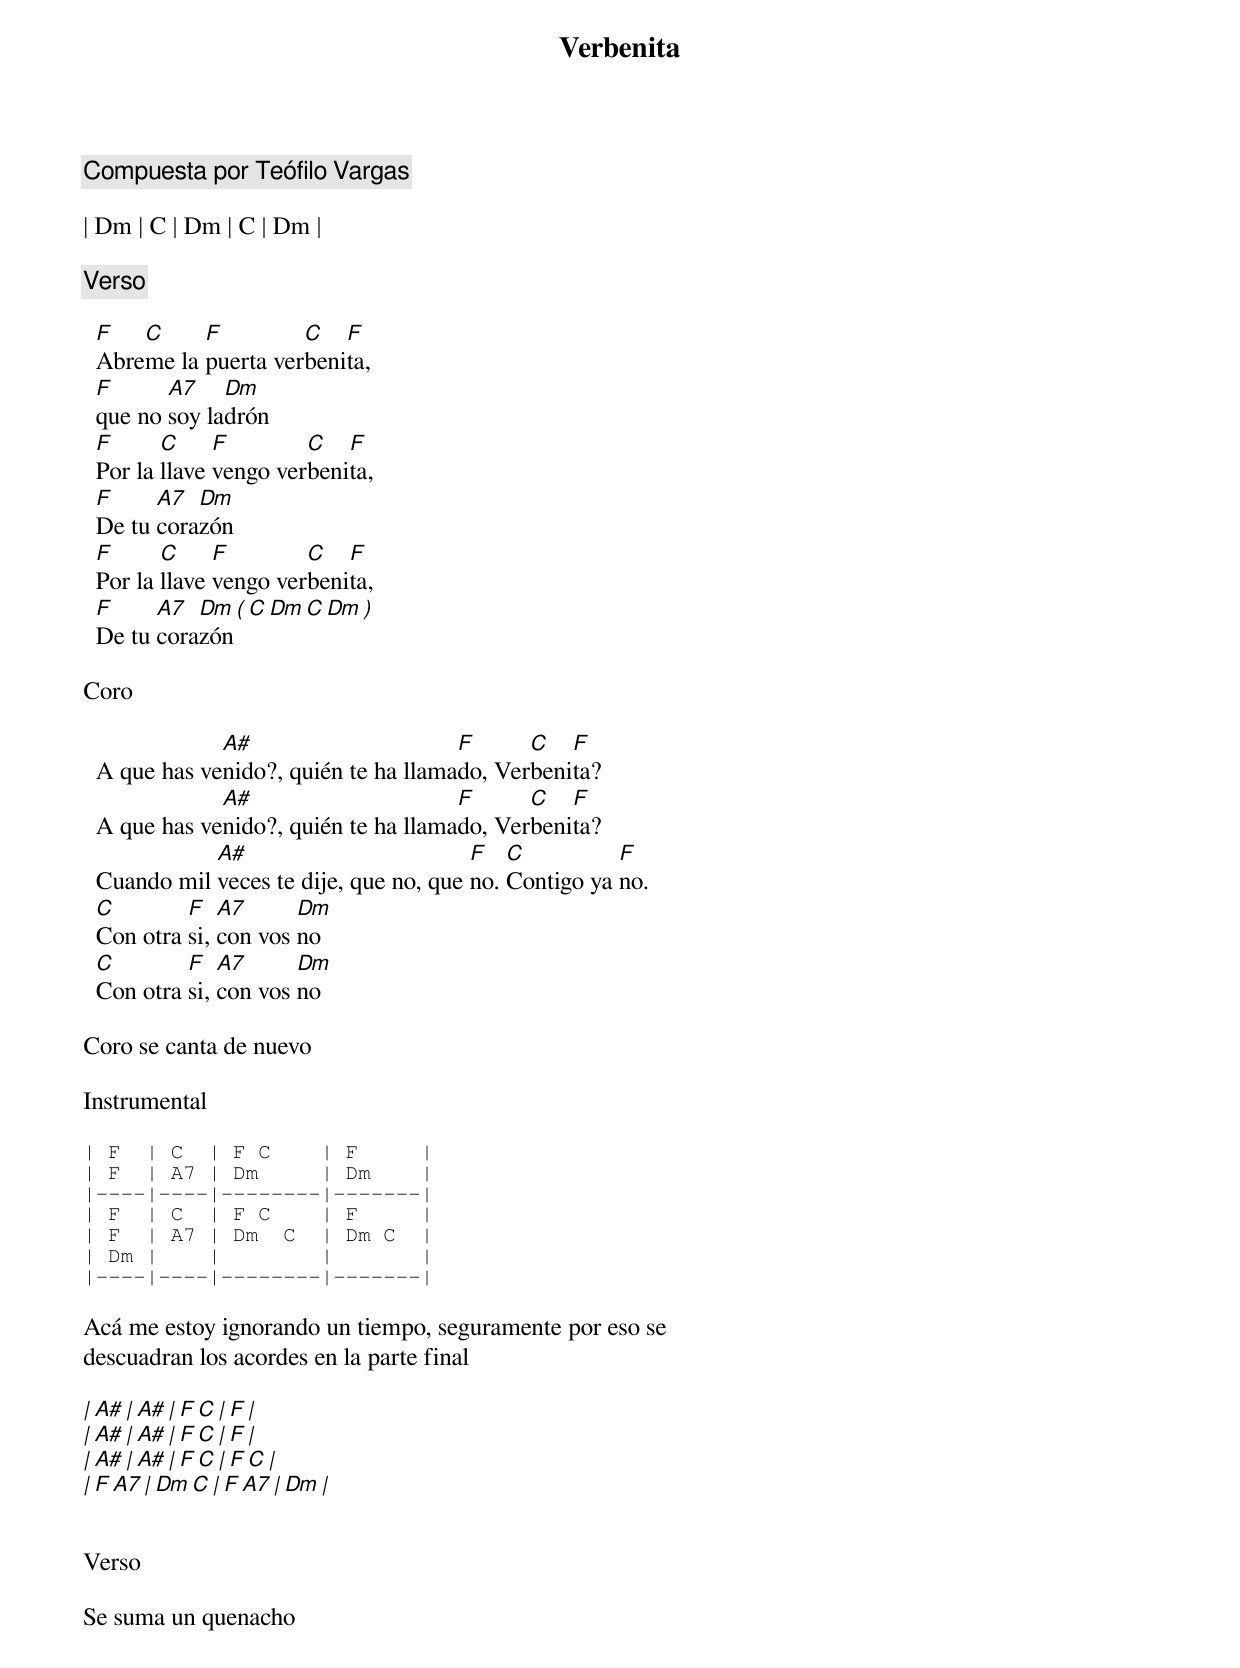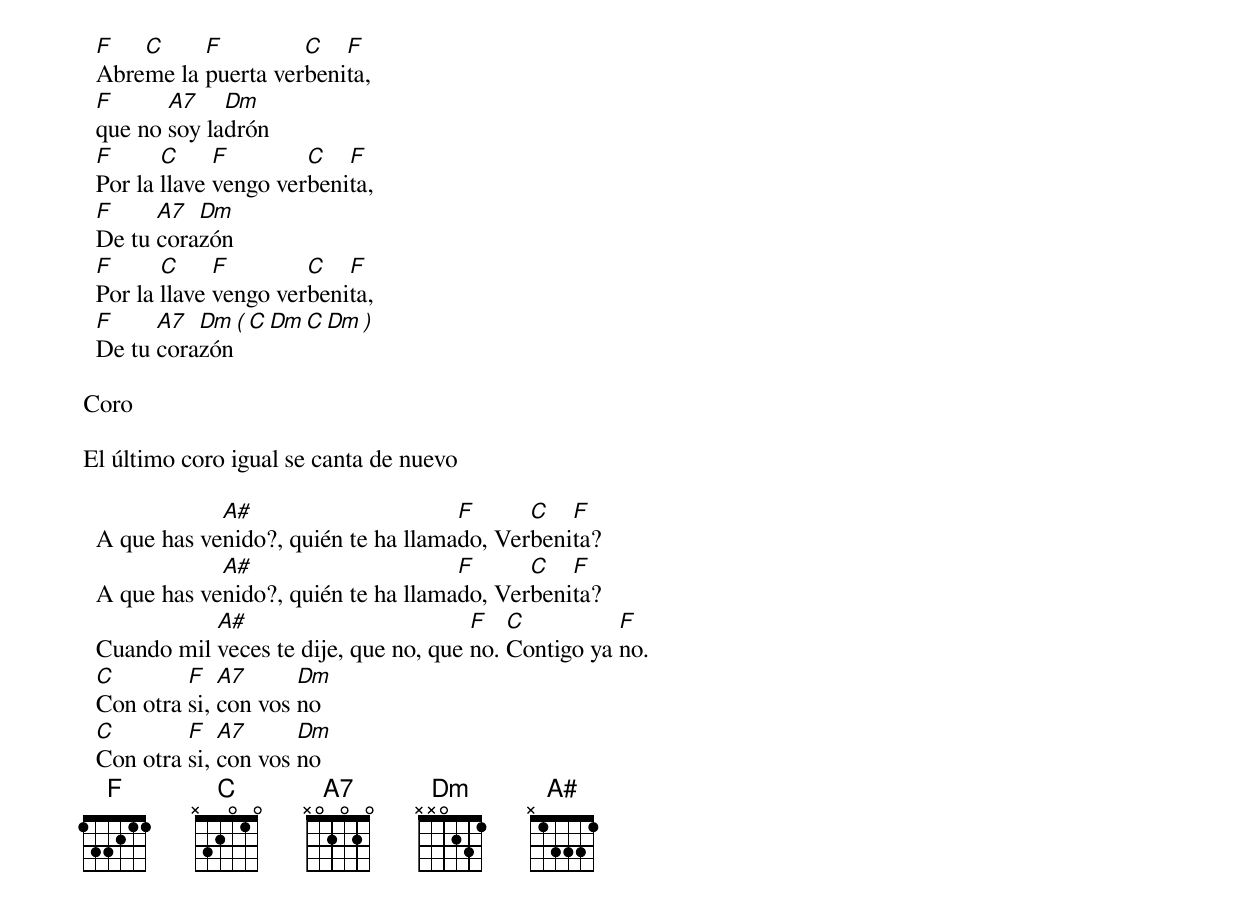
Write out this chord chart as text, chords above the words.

Verbenita

Compuesta por Teófilo Vargas

| Dm | C | Dm | C | Dm |

Verso

  F   C     F         C   F
  Abreme la puerta verbenita,
  F      A7    Dm
  que no soy ladrón
  F      C     F        C   F
  Por la llave vengo verbenita,
  F     A7  Dm
  De tu corazón
  F      C     F        C   F
  Por la llave vengo verbenita,
  F     A7  Dm  ( C Dm C Dm )
  De tu corazón

Coro

              A#                      F      C   F
  A que has venido?, quién te ha llamado, Verbenita?
              A#                      F      C   F
  A que has venido?, quién te ha llamado, Verbenita?
             A#                         F   C          F
  Cuando mil veces te dije, que no, que no. Contigo ya no.
  C        F   A7      Dm
  Con otra si, con vos no
  C        F   A7      Dm
  Con otra si, con vos no

Coro se canta de nuevo

Instrumental

| F  | C  | F C    | F     |
| F  | A7 | Dm     | Dm    |
|----|----|--------|-------|
| F  | C  | F C    | F     |
| F  | A7 | Dm  C  | Dm C  |
| Dm |    |        |       |
|----|----|--------|-------|

Acá me estoy ignorando un tiempo, seguramente por eso se
descuadran los acordes en la parte final

| A#     | A#   | F C   | F   |
| A#     | A#   | F C   | F   |
| A#     | A#   | F C   | F C |
| F A7   | Dm C | F  A7 | Dm  |


Verso

Se suma un quenacho

  F   C     F         C   F
  Abreme la puerta verbenita,
  F      A7    Dm
  que no soy ladrón
  F      C     F        C   F
  Por la llave vengo verbenita,
  F     A7  Dm
  De tu corazón
  F      C     F        C   F
  Por la llave vengo verbenita,
  F     A7  Dm  ( C Dm C Dm )
  De tu corazón

Coro

El último coro igual se canta de nuevo

              A#                      F      C   F
  A que has venido?, quién te ha llamado, Verbenita?
              A#                      F      C   F
  A que has venido?, quién te ha llamado, Verbenita?
             A#                         F   C          F
  Cuando mil veces te dije, que no, que no. Contigo ya no.
  C        F   A7      Dm
  Con otra si, con vos no
  C        F   A7      Dm
  Con otra si, con vos no
